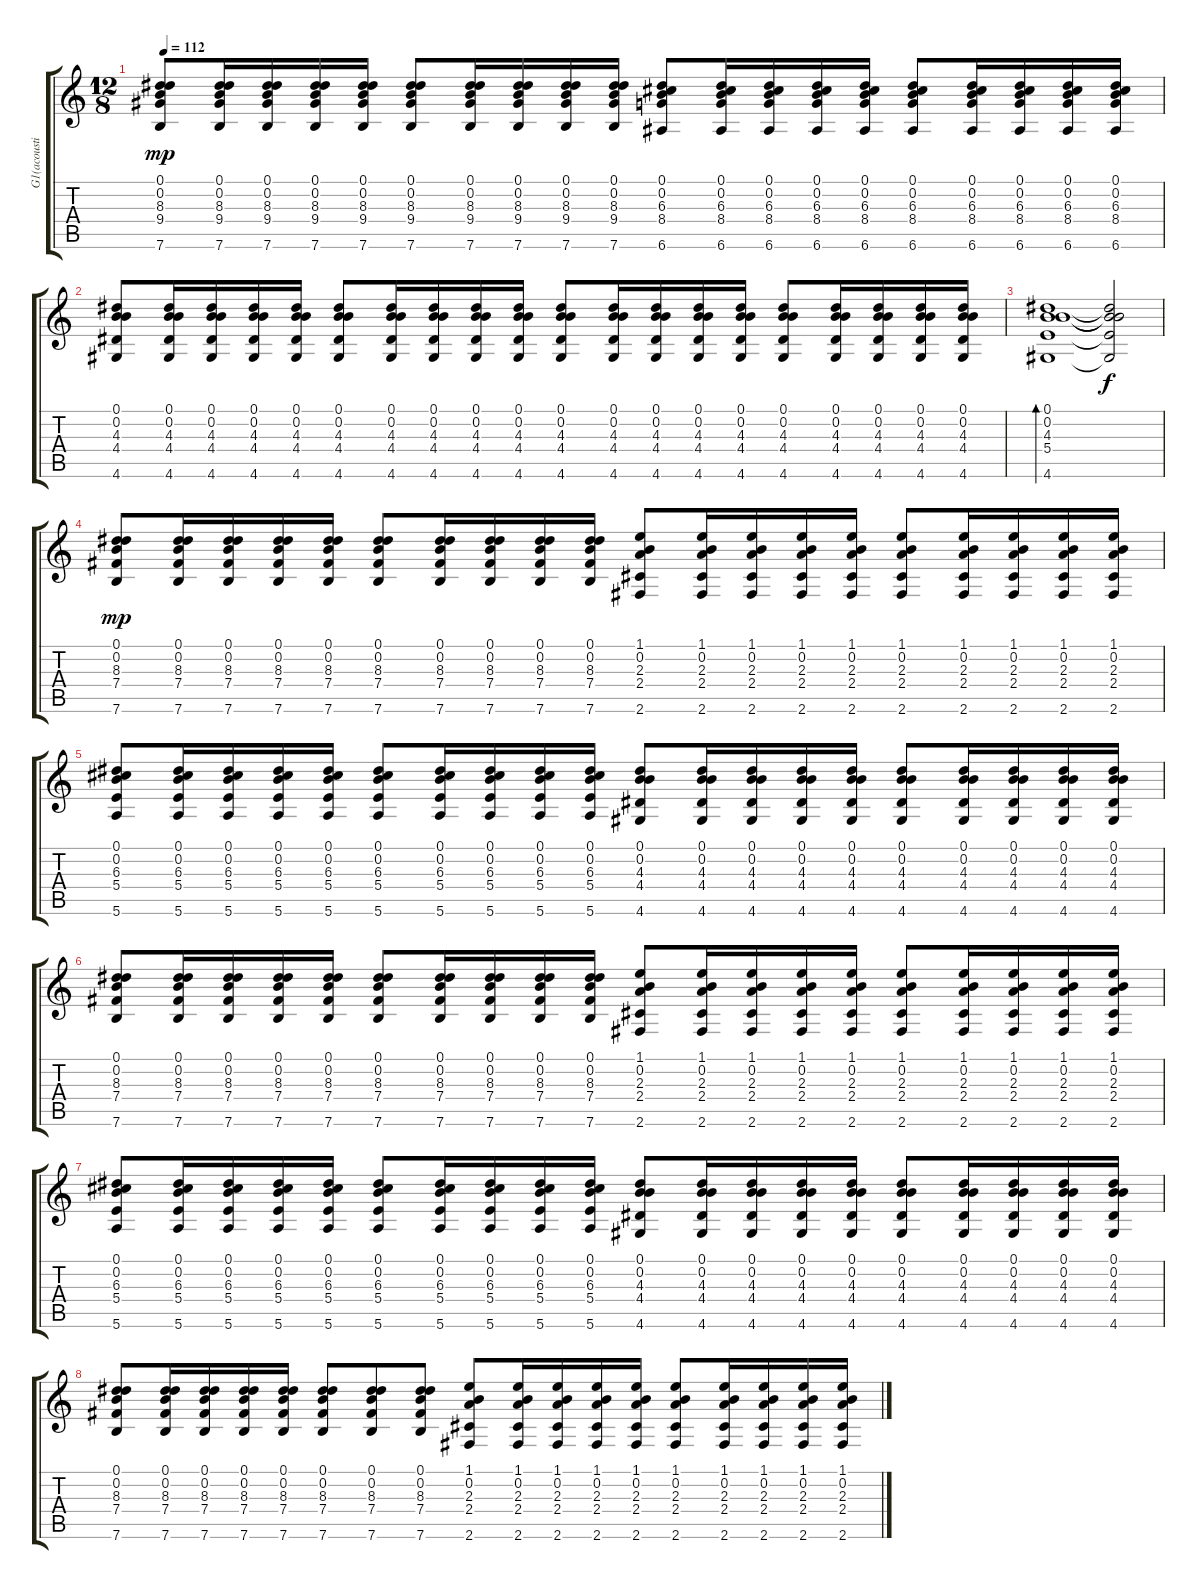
\track ("G1(acoustic)" "G1(acousti") {instrument acousticguitarsteel}
\staff {score tabs}
\tuning (Eb4 B3 G3 B2 A2 E2) {hide}
\ts (12 8)
\tempo 112
\clef g2
\ks c
(0.1 0.2 8.3 9.4 7.6).8{dy mp} (0.1 0.2 8.3 9.4 7.6).16 (0.1 0.2 8.3 9.4 7.6).16 (0.1 0.2 8.3 9.4 7.6).16 (0.1 0.2 8.3 9.4 7.6).16 (0.1 0.2 8.3 9.4 7.6).8 (0.1 0.2 8.3 9.4 7.6).16 (0.1 0.2 8.3 9.4 7.6).16 (0.1 0.2 8.3 9.4 7.6).16 (0.1 0.2 8.3 9.4 7.6).16 (0.1 0.2 6.3 8.4 6.6).8 (0.1 0.2 6.3 8.4 6.6).16 (0.1 0.2 6.3 8.4 6.6).16 (0.1 0.2 6.3 8.4 6.6).16 (0.1 0.2 6.3 8.4 6.6).16 (0.1 0.2 6.3 8.4 6.6).8 (0.1 0.2 6.3 8.4 6.6).16 (0.1 0.2 6.3 8.4 6.6).16 (0.1 0.2 6.3 8.4 6.6).16 (0.1 0.2 6.3 8.4 6.6).16 |
(0.1 0.2 4.3 4.4 4.6).8 (0.1 0.2 4.3 4.4 4.6).16 (0.1 0.2 4.3 4.4 4.6).16 (0.1 0.2 4.3 4.4 4.6).16 (0.1 0.2 4.3 4.4 4.6).16 (0.1 0.2 4.3 4.4 4.6).8 (0.1 0.2 4.3 4.4 4.6).16 (0.1 0.2 4.3 4.4 4.6).16 (0.1 0.2 4.3 4.4 4.6).16 (0.1 0.2 4.3 4.4 4.6).16 (0.1 0.2 4.3 4.4 4.6).8 (0.1 0.2 4.3 4.4 4.6).16 (0.1 0.2 4.3 4.4 4.6).16 (0.1 0.2 4.3 4.4 4.6).16 (0.1 0.2 4.3 4.4 4.6).16 (0.1 0.2 4.3 4.4 4.6).8 (0.1 0.2 4.3 4.4 4.6).16 (0.1 0.2 4.3 4.4 4.6).16 (0.1 0.2 4.3 4.4 4.6).16 (0.1 0.2 4.3 4.4 4.6).16 |
(0.1 0.2 4.3 5.4 4.6).1{bd 240} (0.1{t} 0.2{t} 4.3{t} 5.4{t} 4.6{t}).2{dy f} |
(0.1 0.2 8.3 7.4 7.6).8{dy mp} (0.1 0.2 8.3 7.4 7.6).16 (0.1 0.2 8.3 7.4 7.6).16 (0.1 0.2 8.3 7.4 7.6).16 (0.1 0.2 8.3 7.4 7.6).16 (0.1 0.2 8.3 7.4 7.6).8 (0.1 0.2 8.3 7.4 7.6).16 (0.1 0.2 8.3 7.4 7.6).16 (0.1 0.2 8.3 7.4 7.6).16 (0.1 0.2 8.3 7.4 7.6).16 (1.1 0.2 2.3 2.4 2.6).8 (1.1 0.2 2.3 2.4 2.6).16 (1.1 0.2 2.3 2.4 2.6).16 (1.1 0.2 2.3 2.4 2.6).16 (1.1 0.2 2.3 2.4 2.6).16 (1.1 0.2 2.3 2.4 2.6).8 (1.1 0.2 2.3 2.4 2.6).16 (1.1 0.2 2.3 2.4 2.6).16 (1.1 0.2 2.3 2.4 2.6).16 (1.1 0.2 2.3 2.4 2.6).16 |
(0.1 0.2 6.3 5.4 5.6).8 (0.1 0.2 6.3 5.4 5.6).16 (0.1 0.2 6.3 5.4 5.6).16 (0.1 0.2 6.3 5.4 5.6).16 (0.1 0.2 6.3 5.4 5.6).16 (0.1 0.2 6.3 5.4 5.6).8 (0.1 0.2 6.3 5.4 5.6).16 (0.1 0.2 6.3 5.4 5.6).16 (0.1 0.2 6.3 5.4 5.6).16 (0.1 0.2 6.3 5.4 5.6).16 (0.1 0.2 4.3 4.4 4.6).8 (0.1 0.2 4.3 4.4 4.6).16 (0.1 0.2 4.3 4.4 4.6).16 (0.1 0.2 4.3 4.4 4.6).16 (0.1 0.2 4.3 4.4 4.6).16 (0.1 0.2 4.3 4.4 4.6).8 (0.1 0.2 4.3 4.4 4.6).16 (0.1 0.2 4.3 4.4 4.6).16 (0.1 0.2 4.3 4.4 4.6).16 (0.1 0.2 4.3 4.4 4.6).16 |
(0.1 0.2 8.3 7.4 7.6).8 (0.1 0.2 8.3 7.4 7.6).16 (0.1 0.2 8.3 7.4 7.6).16 (0.1 0.2 8.3 7.4 7.6).16 (0.1 0.2 8.3 7.4 7.6).16 (0.1 0.2 8.3 7.4 7.6).8 (0.1 0.2 8.3 7.4 7.6).16 (0.1 0.2 8.3 7.4 7.6).16 (0.1 0.2 8.3 7.4 7.6).16 (0.1 0.2 8.3 7.4 7.6).16 (1.1 0.2 2.3 2.4 2.6).8 (1.1 0.2 2.3 2.4 2.6).16 (1.1 0.2 2.3 2.4 2.6).16 (1.1 0.2 2.3 2.4 2.6).16 (1.1 0.2 2.3 2.4 2.6).16 (1.1 0.2 2.3 2.4 2.6).8 (1.1 0.2 2.3 2.4 2.6).16 (1.1 0.2 2.3 2.4 2.6).16 (1.1 0.2 2.3 2.4 2.6).16 (1.1 0.2 2.3 2.4 2.6).16 |
(0.1 0.2 6.3 5.4 5.6).8 (0.1 0.2 6.3 5.4 5.6).16 (0.1 0.2 6.3 5.4 5.6).16 (0.1 0.2 6.3 5.4 5.6).16 (0.1 0.2 6.3 5.4 5.6).16 (0.1 0.2 6.3 5.4 5.6).8 (0.1 0.2 6.3 5.4 5.6).16 (0.1 0.2 6.3 5.4 5.6).16 (0.1 0.2 6.3 5.4 5.6).16 (0.1 0.2 6.3 5.4 5.6).16 (0.1 0.2 4.3 4.4 4.6).8 (0.1 0.2 4.3 4.4 4.6).16 (0.1 0.2 4.3 4.4 4.6).16 (0.1 0.2 4.3 4.4 4.6).16 (0.1 0.2 4.3 4.4 4.6).16 (0.1 0.2 4.3 4.4 4.6).8 (0.1 0.2 4.3 4.4 4.6).16 (0.1 0.2 4.3 4.4 4.6).16 (0.1 0.2 4.3 4.4 4.6).16 (0.1 0.2 4.3 4.4 4.6).16 |
(0.1 0.2 8.3 7.4 7.6).8 (0.1 0.2 8.3 7.4 7.6).16 (0.1 0.2 8.3 7.4 7.6).16 (0.1 0.2 8.3 7.4 7.6).16 (0.1 0.2 8.3 7.4 7.6).16 (0.1 0.2 8.3 7.4 7.6).8 (0.1 0.2 8.3 7.4 7.6).8 (0.1 0.2 8.3 7.4 7.6).8 (1.1 0.2 2.3 2.4 2.6).8 (1.1 0.2 2.3 2.4 2.6).16 (1.1 0.2 2.3 2.4 2.6).16 (1.1 0.2 2.3 2.4 2.6).16 (1.1 0.2 2.3 2.4 2.6).16 (1.1 0.2 2.3 2.4 2.6).8 (1.1 0.2 2.3 2.4 2.6).16 (1.1 0.2 2.3 2.4 2.6).16 (1.1 0.2 2.3 2.4 2.6).16 (1.1 0.2 2.3 2.4 2.6).16
